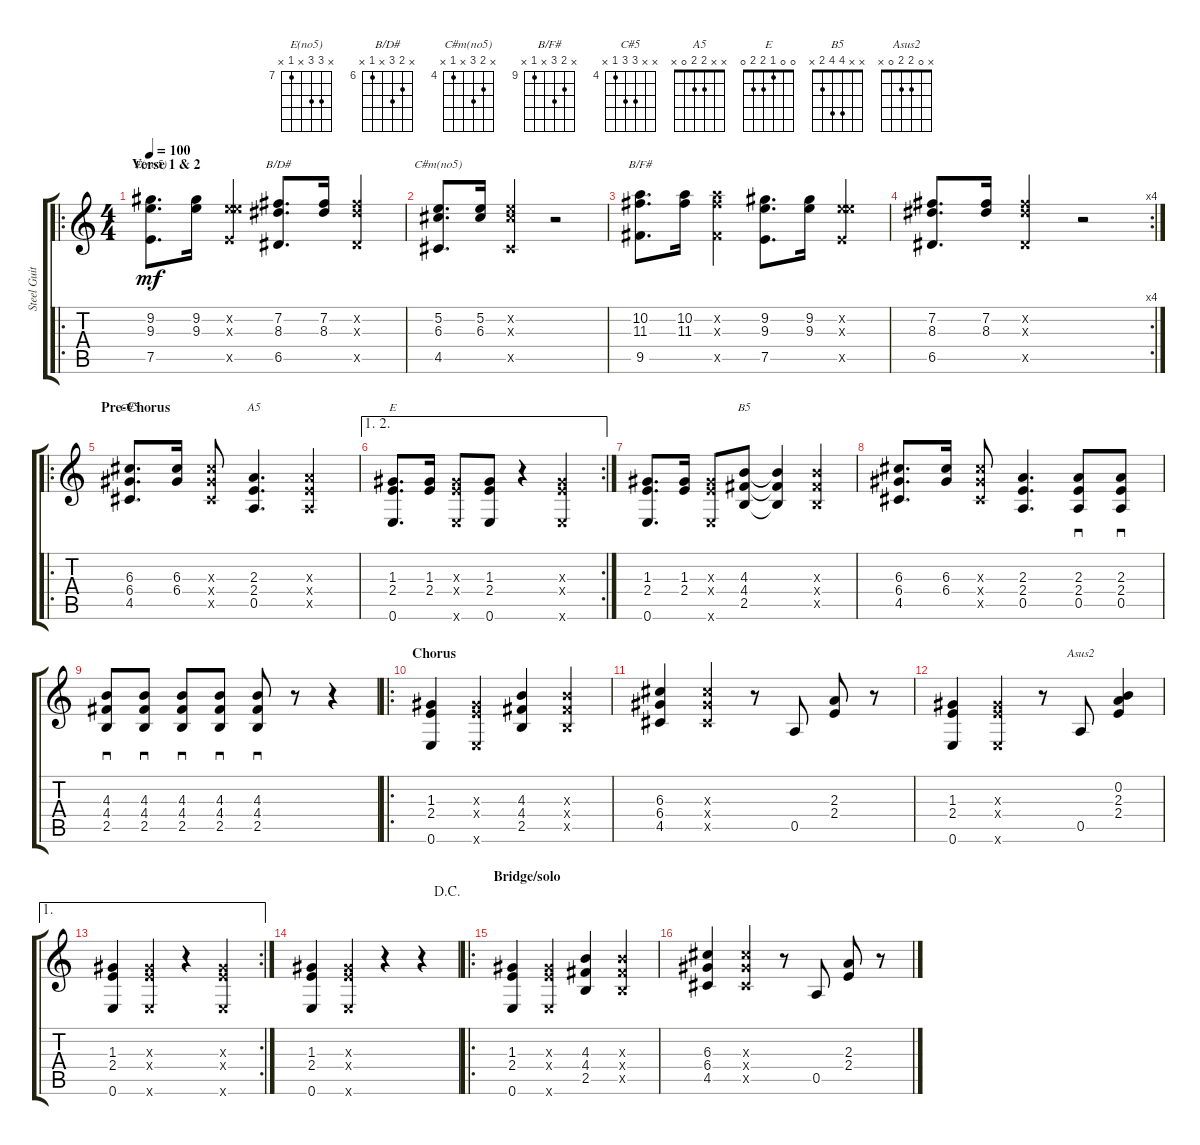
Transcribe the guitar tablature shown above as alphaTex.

\track ("Steel Guitar" "Steel Guit") {instrument acousticguitarsteel}
\staff {score tabs}
\tuning (E4 B3 G3 D3 A2 E2) {hide}
\chord ("E(no5)" x 9 9 x 7 x) {firstfret 7}
\chord ("B/D#" x 7 8 x 6 x) {firstfret 6}
\chord ("C#m(no5)" x 5 6 x 4 x) {firstfret 4}
\chord ("B/F#" x 10 11 x 9 x) {firstfret 9}
\chord ("C#5" x x 6 6 4 x) {firstfret 4}
\chord ("A5" x x 2 2 0 x)
\chord ("E" 0 0 1 2 2 0)
\chord ("B5" x x 4 4 2 x)
\chord ("Asus2" x 0 2 2 0 x)
\ro
\ts (4 4)
\section ("" "Verse 1 & 2")
\tempo 100
\clef g2
\ks c
(9.2 9.3 7.5).8{d ch "E(no5)" dy mf instrument acousticguitarsteel} (9.2 9.3).16 (5.2{x} 9.3{x} 7.5{x}).4 (7.2 8.3 6.5).8{d ch "B/D#"} (7.2 8.3).16 (7.2{x} 8.3{x} 6.5{x}).4 |
(5.2 6.3 4.5).8{d ch "C#m(no5)"} (5.2 6.3).16 (5.2{x} 6.3{x} 4.5{x}).4 r.2 |
(10.2 11.3 9.5).8{d ch "B/F#"} (10.2 11.3).16 (10.2{x} 11.3{x} 9.5{x}).4 (9.2 9.3 7.5).8{d} (9.2 9.3).16 (5.2{x} 9.3{x} 7.5{x}).4 |
\rc 4
(7.2 8.3 6.5).8{d} (7.2 8.3).16 (7.2{x} 8.3{x} 6.5{x}).4 r.2 |
\ro
\section ("" "Pre-Chorus")
(6.3 6.4 4.5).8{d ch "C#5"} (6.3 6.4).16 (6.3{x} 6.4{x} 4.5{x}).8 (2.3 2.4 0.5).4{d ch "A5"} (2.3{x} 2.4{x} 0.5{x}).4 |
\ae (1 2)
\rc 2
(1.3 2.4 0.6).8{d ch "E"} (1.3 2.4).16 (1.3{x} 2.4{x} 0.6{x}).8 (1.3 2.4 0.6).8 r.4 (1.3{x} 2.4{x} 0.6{x}).4 |
(1.3 2.4 0.6).8{d} (1.3 2.4).16 (1.3{x} 2.4{x} 0.6{x}).8 (4.3 4.4 2.5).8{ch "B5"} (4.3{t} 4.4{t} 2.5{t}).4 (4.3{x} 4.4{x} 2.5{x}).4 |
(6.3 6.4 4.5).8{d} (6.3 6.4).16 (6.3{x} 6.4{x} 4.5{x}).8 (2.3 2.4 0.5).4{d} (2.3 2.4 0.5).8{sd} (2.3 2.4 0.5).8{sd} |
(4.3 4.4 2.5).8{sd} (4.3 4.4 2.5).8{sd} (4.3 4.4 2.5).8{sd} (4.3 4.4 2.5).8{sd} (4.3 4.4 2.5).8{sd} r.8 r.4 |
\ro
\section ("" "Chorus")
(1.3 2.4 0.6).4 (1.3{x} 2.4{x} 0.6{x}).4 (4.3 4.4 2.5).4 (4.3{x} 4.4{x} 2.5{x}).4 |
(6.3 6.4 4.5).4 (6.3{x} 6.4{x} 4.5{x}).4 r.8 0.5.8 (2.3 2.4).8 r.8 |
(1.3 2.4 0.6).4 (1.3{x} 2.4{x} 0.6{x}).4 r.8 0.5.8{ch "Asus2"} (0.2 2.3 2.4).4 |
\ae 1
\rc 2
(1.3 2.4 0.6).4 (1.3{x} 2.4{x} 0.6{x}).4 r.4 (1.3{x} 2.4{x} 0.6{x}).4 |
\jump dacapo
(1.3 2.4 0.6).4 (1.3{x} 2.4{x} 0.6{x}).4 r.4 r.4 |
\ro
\section ("" "Bridge/solo")
(1.3 2.4 0.6).4 (1.3{x} 2.4{x} 0.6{x}).4 (4.3 4.4 2.5).4 (4.3{x} 4.4{x} 2.5{x}).4 |
(6.3 6.4 4.5).4 (6.3{x} 6.4{x} 4.5{x}).4 r.8 0.5.8 (2.3 2.4).8 r.8
